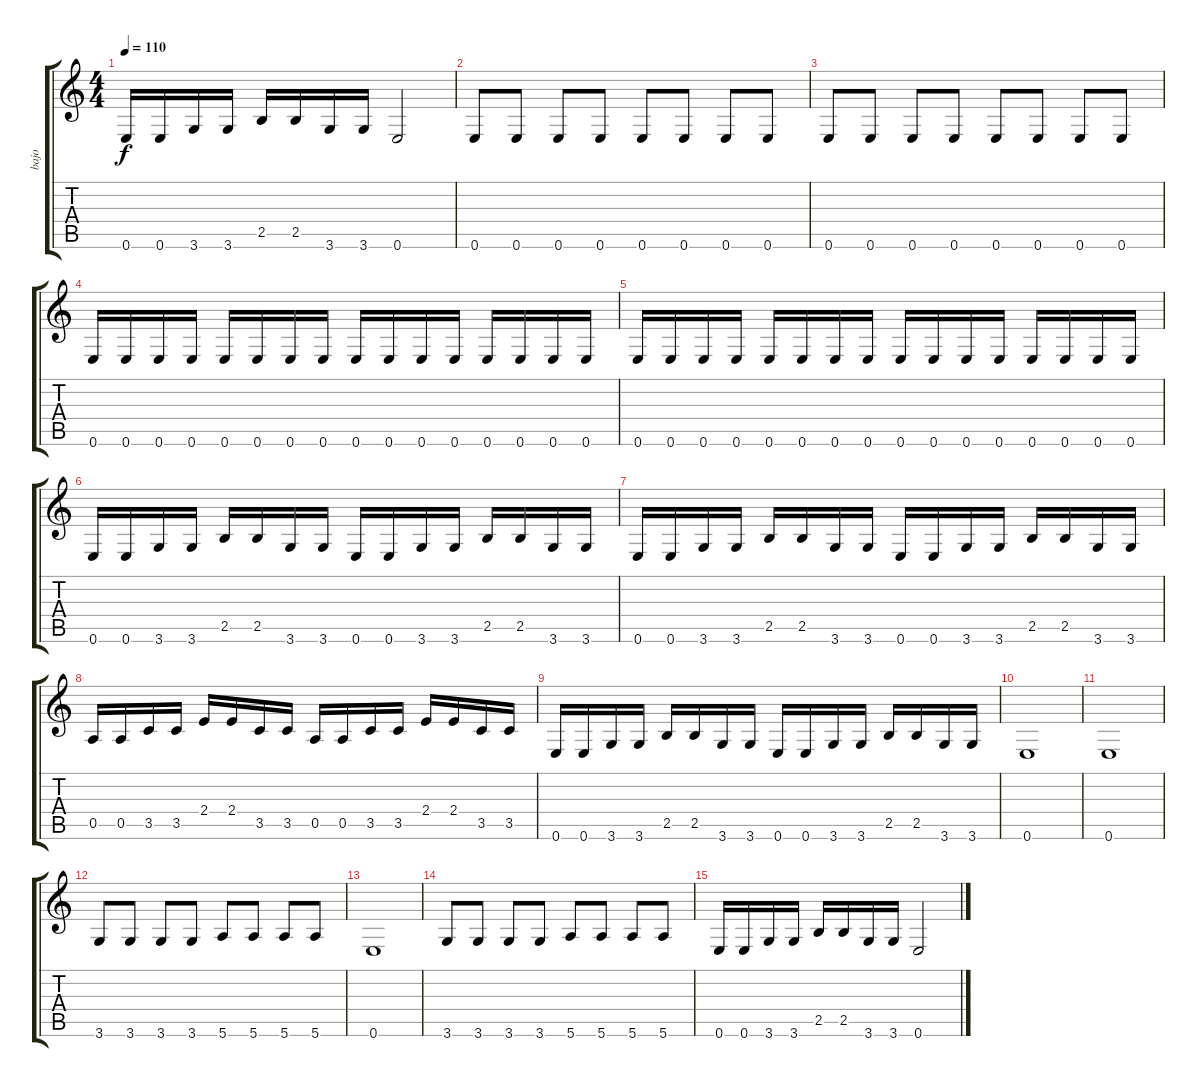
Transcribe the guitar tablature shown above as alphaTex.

\track ("bajo" "bajo") {instrument electricbasspick}
\staff {score tabs}
\tuning (E4 B3 G3 D3 A2 E2) {hide}
\ts (4 4)
\tempo 110
\clef g2
\ks c
0.6.16{dy f} 0.6.16 3.6.16 3.6.16 2.5.16 2.5.16 3.6.16 3.6.16 0.6.2 |
0.6.8 0.6.8 0.6.8 0.6.8 0.6.8 0.6.8 0.6.8 0.6.8 |
0.6.8 0.6.8 0.6.8 0.6.8 0.6.8 0.6.8 0.6.8 0.6.8 |
0.6.16 0.6.16 0.6.16 0.6.16 0.6.16 0.6.16 0.6.16 0.6.16 0.6.16 0.6.16 0.6.16 0.6.16 0.6.16 0.6.16 0.6.16 0.6.16 |
0.6.16 0.6.16 0.6.16 0.6.16 0.6.16 0.6.16 0.6.16 0.6.16 0.6.16 0.6.16 0.6.16 0.6.16 0.6.16 0.6.16 0.6.16 0.6.16 |
0.6.16 0.6.16 3.6.16 3.6.16 2.5.16 2.5.16 3.6.16 3.6.16 0.6.16 0.6.16 3.6.16 3.6.16 2.5.16 2.5.16 3.6.16 3.6.16 |
0.6.16 0.6.16 3.6.16 3.6.16 2.5.16 2.5.16 3.6.16 3.6.16 0.6.16 0.6.16 3.6.16 3.6.16 2.5.16 2.5.16 3.6.16 3.6.16 |
0.5.16 0.5.16 3.5.16 3.5.16 2.4.16 2.4.16 3.5.16 3.5.16 0.5.16 0.5.16 3.5.16 3.5.16 2.4.16 2.4.16 3.5.16 3.5.16 |
0.6.16 0.6.16 3.6.16 3.6.16 2.5.16 2.5.16 3.6.16 3.6.16 0.6.16 0.6.16 3.6.16 3.6.16 2.5.16 2.5.16 3.6.16 3.6.16 |
0.6.1 |
0.6.1 |
3.6.8 3.6.8 3.6.8 3.6.8 5.6.8 5.6.8 5.6.8 5.6.8 |
0.6.1 |
3.6.8 3.6.8 3.6.8 3.6.8 5.6.8 5.6.8 5.6.8 5.6.8 |
0.6.16 0.6.16 3.6.16 3.6.16 2.5.16 2.5.16 3.6.16 3.6.16 0.6.2
